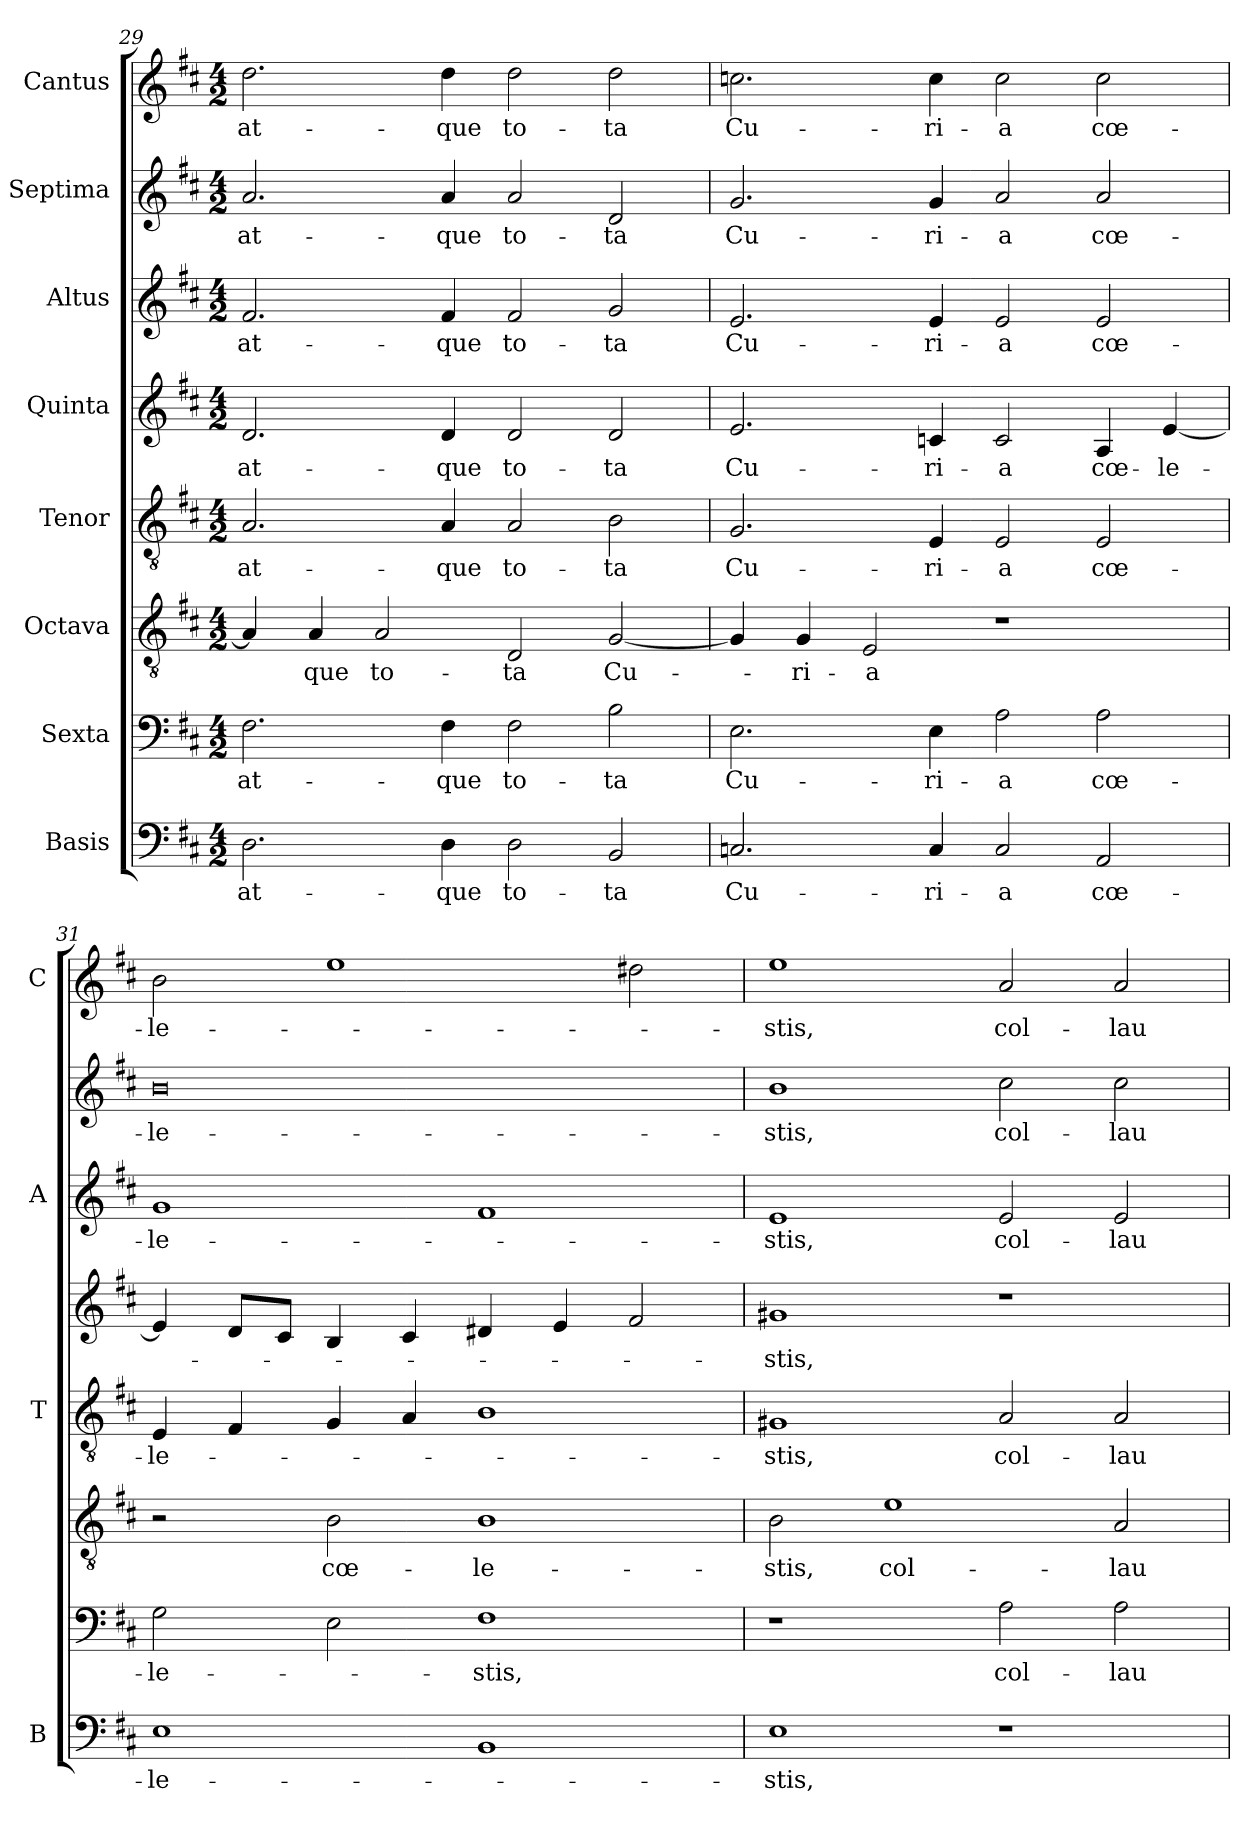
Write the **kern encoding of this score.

**kern	**text	**kern	**text	**kern	**text	**kern	**text	**kern	**text	**kern	**text	**kern	**text	**kern	**text
*part8	*part8	*part7	*part7	*part6	*part6	*part5	*part5	*part4	*part4	*part3	*part3	*part2	*part2	*part1	*part1
*staff8	*staff8	*staff7	*staff7	*staff6	*staff6	*staff5	*staff5	*staff4	*staff4	*staff3	*staff3	*staff2	*staff2	*staff1	*staff1
*I"Basis	*	*I"Sexta	*	*I"Octava	*	*I"Tenor	*	*I"Quinta	*	*I"Altus	*	*I"Septima	*	*I"Cantus	*
*I'B	*	*	*	*	*	*I'T	*	*	*	*I'A	*	*	*	*I'C	*
*clefF4	*	*clefF4	*	*clefGv2	*	*clefGv2	*	*clefG2	*	*clefG2	*	*clefG2	*	*clefG2	*
*k[f#c#]	*	*k[f#c#]	*	*k[f#c#]	*	*k[f#c#]	*	*k[f#c#]	*	*k[f#c#]	*	*k[f#c#]	*	*k[f#c#]	*
*D:	*	*D:	*	*D:	*	*D:	*	*D:	*	*D:	*	*D:	*	*D:	*
*M4/2	*	*M4/2	*	*M4/2	*	*M4/2	*	*M4/2	*	*M4/2	*	*M4/2	*	*M4/2	*
=29	=29	=29	=29	=29	=29	=29	=29	=29	=29	=29	=29	=29	=29	=29	=29
!	!LO:LY:b	!	!LO:LY:b	!	!	!	!LO:LY:b	!	!LO:LY:b	!	!LO:LY:b	!	!LO:LY:b	!	!LO:LY:b
2.D\	at-	2.F#\	at-	4A/]	.	2.A/	at-	2.d/	at-	2.f#/	at-	2.a/	at-	2.dd\	at-
!	!	!	!	!	!LO:LY:b	!	!	!	!	!	!	!	!	!	!
.	.	.	.	4A/	-que	.	.	.	.	.	.	.	.	.	.
!	!	!	!	!	!LO:LY:b	!	!	!	!	!	!	!	!	!	!
.	.	.	.	2A/	to-	.	.	.	.	.	.	.	.	.	.
!	!LO:LY:b	!	!LO:LY:b	!	!	!	!LO:LY:b	!	!LO:LY:b	!	!LO:LY:b	!	!LO:LY:b	!	!LO:LY:b
4D\	-que	4F#\	-que	.	.	4A/	-que	4d/	-que	4f#/	-que	4a/	-que	4dd\	-que
!	!LO:LY:b	!	!LO:LY:b	!	!LO:LY:b	!	!LO:LY:b	!	!LO:LY:b	!	!LO:LY:b	!	!LO:LY:b	!	!LO:LY:b
2D\	to-	2F#\	to-	2D/	-ta	2A/	to-	2d/	to-	2f#/	to-	2a/	to-	2dd\	to-
!	!LO:LY:b	!	!LO:LY:b	!	!LO:LY:b	!	!LO:LY:b	!	!LO:LY:b	!	!LO:LY:b	!	!LO:LY:b	!	!LO:LY:b
2BB/	-ta	2B\	-ta	[2G/	Cu-	2B\	-ta	2d/	-ta	2g/	-ta	2d/	-ta	2dd\	-ta
=30	=30	=30	=30	=30	=30	=30	=30	=30	=30	=30	=30	=30	=30	=30	=30
!	!LO:LY:b	!	!LO:LY:b	!	!	!	!LO:LY:b	!	!LO:LY:b	!	!LO:LY:b	!	!LO:LY:b	!	!LO:LY:b
2.Cn/	Cu-	2.E\	Cu-	4G/]	.	2.G/	Cu-	2.e/	Cu-	2.e/	Cu-	2.g/	Cu-	2.ccn\	Cu-
!	!	!	!	!	!LO:LY:b	!	!	!	!	!	!	!	!	!	!
.	.	.	.	4G/	-ri-	.	.	.	.	.	.	.	.	.	.
!	!	!	!	!	!LO:LY:b	!	!	!	!	!	!	!	!	!	!
.	.	.	.	2E/	-a	.	.	.	.	.	.	.	.	.	.
!	!LO:LY:b	!	!LO:LY:b	!	!	!	!LO:LY:b	!	!LO:LY:b	!	!LO:LY:b	!	!LO:LY:b	!	!LO:LY:b
4C/	-ri-	4E\	-ri-	.	.	4E/	-ri-	4cn/	-ri-	4e/	-ri-	4g/	-ri-	4cc\	-ri-
!	!LO:LY:b	!	!LO:LY:b	!	!	!	!LO:LY:b	!	!LO:LY:b	!	!LO:LY:b	!	!LO:LY:b	!	!LO:LY:b
2C/	-a	2A\	-a	1r	.	2E/	-a	2c/	-a	2e/	-a	2a/	-a	2cc\	-a
!	!LO:LY:b	!	!LO:LY:b	!	!	!	!LO:LY:b	!	!LO:LY:b	!	!LO:LY:b	!	!LO:LY:b	!	!LO:LY:b
2AA/	cœ-	2A\	cœ-	.	.	2E/	cœ-	4A/	cœ-	2e/	cœ-	2a/	cœ-	2cc\	cœ-
!	!	!	!	!	!	!	!	!	!LO:LY:b	!	!	!	!	!	!
.	.	.	.	.	.	.	.	[4e/	-le-	.	.	.	.	.	.
!!LO:PB:g=z
=31	=31	=31	=31	=31	=31	=31	=31	=31	=31	=31	=31	=31	=31	=31	=31
!	!LO:LY:b	!	!LO:LY:b	!	!	!	!LO:LY:b	!	!	!	!LO:LY:b	!	!LO:LY:b	!	!LO:LY:b
1E	-le-	2G\	-le-	2r	.	4E/	-le-	4e/]	.	1g	-le-	0b	-le-	2b\	-le-
.	.	.	.	.	.	4F#/	.	8d/L	.	.	.	.	.	.	.
.	.	.	.	.	.	.	.	8c#/J	.	.	.	.	.	.	.
!	!	!	!	!	!LO:LY:b	!	!	!	!	!	!	!	!	!	!
.	.	2E\	.	2B\	cœ-	4G/	.	4B/	.	.	.	.	.	1ee	.
.	.	.	.	.	.	4A/	.	4c#/	.	.	.	.	.	.	.
!	!	!	!LO:LY:b	!	!LO:LY:b	!	!	!	!	!	!	!	!	!	!
1BB	.	1F#	-stis,	1B	-le-	1B	.	4d#X/	.	1f#	.	.	.	.	.
.	.	.	.	.	.	.	.	4e/	.	.	.	.	.	.	.
.	.	.	.	.	.	.	.	2f#/	.	.	.	.	.	2dd#X\	.
=32	=32	=32	=32	=32	=32	=32	=32	=32	=32	=32	=32	=32	=32	=32	=32
!	!LO:LY:b	!	!	!	!LO:LY:b	!	!LO:LY:b	!	!LO:LY:b	!	!LO:LY:b	!	!LO:LY:b	!	!LO:LY:b
1E	-stis,	1r	.	2B\	-stis,	1G#X	-stis,	1g#X	-stis,	1e	-stis,	1b	-stis,	1ee	-stis,
!	!	!	!	!	!LO:LY:b	!	!	!	!	!	!	!	!	!	!
.	.	.	.	1e	col-	.	.	.	.	.	.	.	.	.	.
!	!	!	!LO:LY:b	!	!	!	!LO:LY:b	!	!	!	!LO:LY:b	!	!LO:LY:b	!	!LO:LY:b
1r	.	2A\	col-	.	.	2A/	col-	1r	.	2e/	col-	2cc#\	col-	2a/	col-
!	!	!	!LO:LY:b	!	!LO:LY:b	!	!LO:LY:b	!	!	!	!LO:LY:b	!	!LO:LY:b	!	!LO:LY:b
.	.	2A\	-lau-	2A/	-lau-	2A/	-lau-	.	.	2e/	-lau-	2cc#\	-lau-	2a/	-lau-
=	=	=	=	=	=	=	=	=	=	=	=	=	=	=	=
*-	*-	*-	*-	*-	*-	*-	*-	*-	*-	*-	*-	*-	*-	*-	*-
